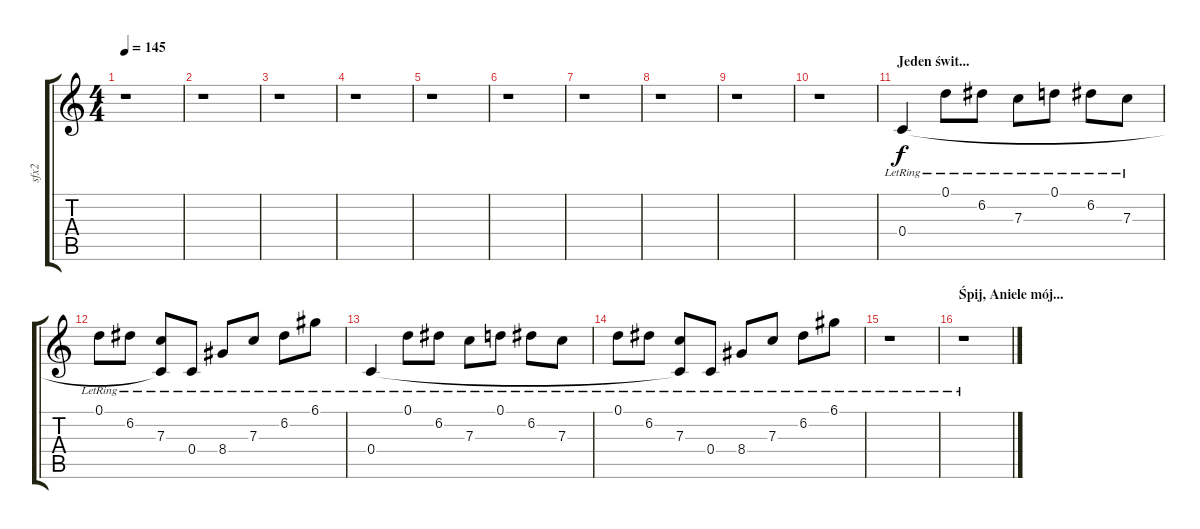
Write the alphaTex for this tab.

\track ("sfx2" "sfx2") {instrument electricguitarclean}
\staff {score tabs}
\tuning (D4 A3 F3 C3 G2 C2) {hide}
\ts (4 4)
\tempo 145
\clef g2
\ks c
r.1{dy f} |
r.1 |
r.1 |
r.1 |
r.1 |
r.1 |
r.1 |
r.1 |
r.1 |
r.1 |
\section ("" "Jeden świt...")
0.4{lr}.4 0.1{lr}.8 6.2{lr}.8 7.3{lr}.8 0.1{lr}.8 6.2{lr}.8 7.3{lr}.8 |
0.1{lr}.8 6.2{lr}.8 (7.3{lr} 0.4{t}).8 0.4{lr}.8 8.4{lr}.8 7.3{lr}.8 6.2{lr}.8 6.1{lr}.8 |
0.4{lr}.4 0.1{lr}.8 6.2{lr}.8 7.3{lr}.8 0.1{lr}.8 6.2{lr}.8 7.3{lr}.8 |
0.1{lr}.8 6.2{lr}.8 (7.3{lr} 0.4{t}).8 0.4{lr}.8 8.4{lr}.8 7.3{lr}.8 6.2{lr}.8 6.1{lr}.8 |
r.1 |
\section ("" "Śpij, Aniele mój...")
r.1
